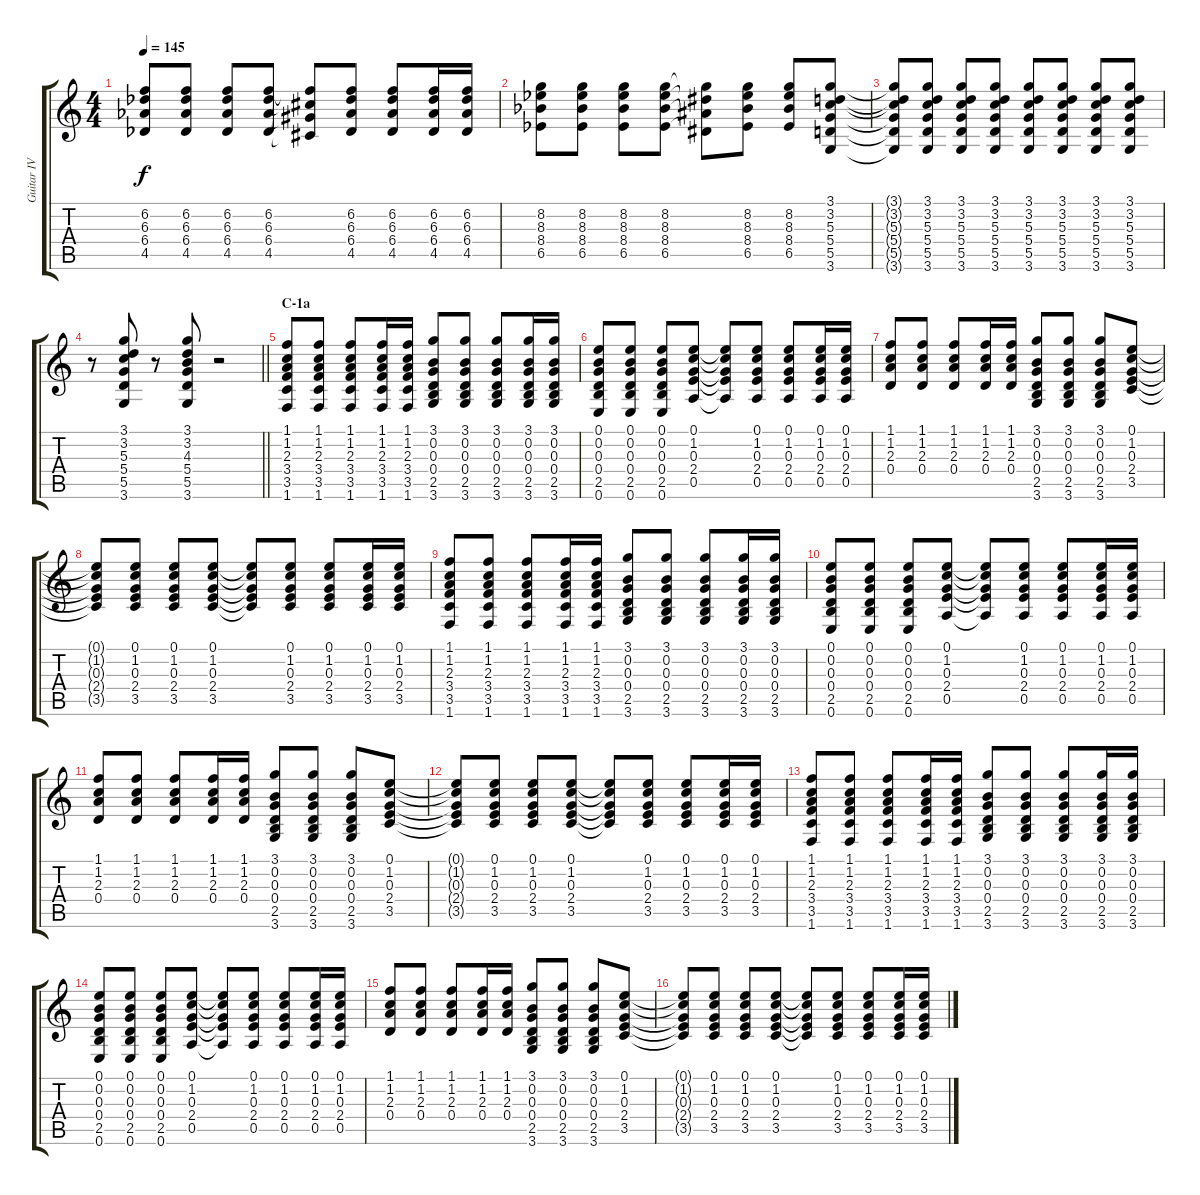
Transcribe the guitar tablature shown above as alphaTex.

\track ("Guitar IV (Hirasawa Yui)" "Guitar IV ") {instrument acousticguitarsteel}
\staff {score tabs}
\tuning (E4 B3 G3 D3 A2 E2) {hide}
\ts (4 4)
\tempo 145
\clef g2
\ks c
(6.2 6.3{acc b} 6.4{acc b} 4.5{acc b}).8{dy f} (6.2 6.3{acc b} 6.4{acc b} 4.5{acc b}).8 (6.2 6.3{acc b} 6.4{acc b} 4.5{acc b}).8 (6.2 6.3{acc b} 6.4{acc b} 4.5{acc b}).8 (6.2{t} 6.3{t} 6.4{t} 4.5{t}).8 (6.2 6.3{acc b} 6.4{acc b} 4.5{acc b}).8 (6.2 6.3{acc b} 6.4{acc b} 4.5{acc b}).8 (6.2 6.3{acc b} 6.4{acc b} 4.5{acc b}).16 (6.2 6.3{acc b} 6.4{acc b} 4.5{acc b}).16 |
(8.2 8.3{acc b} 8.4{acc b} 6.5{acc b}).8 (8.2 8.3{acc b} 8.4{acc b} 6.5{acc b}).8 (8.2 8.3{acc b} 8.4{acc b} 6.5{acc b}).8 (8.2 8.3{acc b} 8.4{acc b} 6.5{acc b}).8 (8.2{t} 8.3{t} 8.4{t} 6.5{t}).8 (8.2 8.3{acc b} 8.4{acc b} 6.5{acc b}).8 (8.2 8.3{acc b} 8.4{acc b} 6.5{acc b}).8 (3.1 3.2 5.3 5.4 5.5 3.6).8 |
(3.1{t} 3.2{t} 5.3{t} 5.4{t} 5.5{t} 3.6{t}).8 (3.1 3.2 5.3 5.4 5.5 3.6).8 (3.1 3.2 5.3 5.4 5.5 3.6).8 (3.1 3.2 5.3 5.4 5.5 3.6).8 (3.1 3.2 5.3 5.4 5.5 3.6).8 (3.1 3.2 5.3 5.4 5.5 3.6).8 (3.1 3.2 5.3 5.4 5.5 3.6).8 (3.1 3.2 5.3 5.4 5.5 3.6).8 |
\barLineRight lightlight
r.8 (3.1 3.2 5.3 5.4 5.5 3.6).8 r.8 (3.1 3.2 4.3 5.4 5.5 3.6).8 r.2 |
\section ("" "C-1a")
(1.1 1.2 2.3 3.4 3.5 1.6).8 (1.1 1.2 2.3 3.4 3.5 1.6).8 (1.1 1.2 2.3 3.4 3.5 1.6).8 (1.1 1.2 2.3 3.4 3.5 1.6).16 (1.1 1.2 2.3 3.4 3.5 1.6).16 (3.1 0.2 0.3 0.4 2.5 3.6).8 (3.1 0.2 0.3 0.4 2.5 3.6).8 (3.1 0.2 0.3 0.4 2.5 3.6).8 (3.1 0.2 0.3 0.4 2.5 3.6).16 (3.1 0.2 0.3 0.4 2.5 3.6).16 |
(0.1 0.2 0.3 0.4 2.5 0.6).8 (0.1 0.2 0.3 0.4 2.5 0.6).8 (0.1 0.2 0.3 0.4 2.5 0.6).8 (0.1 1.2 0.3 2.4 0.5).8 (0.1{t} 1.2{t} 0.3{t} 2.4{t} 0.5{t}).8 (0.1 1.2 0.3 2.4 0.5).8 (0.1 1.2 0.3 2.4 0.5).8 (0.1 1.2 0.3 2.4 0.5).16 (0.1 1.2 0.3 2.4 0.5).16 |
(1.1 1.2 2.3 0.4).8 (1.1 1.2 2.3 0.4).8 (1.1 1.2 2.3 0.4).8 (1.1 1.2 2.3 0.4).16 (1.1 1.2 2.3 0.4).16 (3.1 0.2 0.3 0.4 2.5 3.6).8 (3.1 0.2 0.3 0.4 2.5 3.6).8 (3.1 0.2 0.3 0.4 2.5 3.6).8 (0.1 1.2 0.3 2.4 3.5).8 |
(0.1{t} 1.2{t} 0.3{t} 2.4{t} 3.5{t}).8 (0.1 1.2 0.3 2.4 3.5).8 (0.1 1.2 0.3 2.4 3.5).8 (0.1 1.2 0.3 2.4 3.5).8 (0.1{t} 1.2{t} 0.3{t} 2.4{t} 3.5{t}).8 (0.1 1.2 0.3 2.4 3.5).8 (0.1 1.2 0.3 2.4 3.5).8 (0.1 1.2 0.3 2.4 3.5).16 (0.1 1.2 0.3 2.4 3.5).16 |
(1.1 1.2 2.3 3.4 3.5 1.6).8 (1.1 1.2 2.3 3.4 3.5 1.6).8 (1.1 1.2 2.3 3.4 3.5 1.6).8 (1.1 1.2 2.3 3.4 3.5 1.6).16 (1.1 1.2 2.3 3.4 3.5 1.6).16 (3.1 0.2 0.3 0.4 2.5 3.6).8 (3.1 0.2 0.3 0.4 2.5 3.6).8 (3.1 0.2 0.3 0.4 2.5 3.6).8 (3.1 0.2 0.3 0.4 2.5 3.6).16 (3.1 0.2 0.3 0.4 2.5 3.6).16 |
(0.1 0.2 0.3 0.4 2.5 0.6).8 (0.1 0.2 0.3 0.4 2.5 0.6).8 (0.1 0.2 0.3 0.4 2.5 0.6).8 (0.1 1.2 0.3 2.4 0.5).8 (0.1{t} 1.2{t} 0.3{t} 2.4{t} 0.5{t}).8 (0.1 1.2 0.3 2.4 0.5).8 (0.1 1.2 0.3 2.4 0.5).8 (0.1 1.2 0.3 2.4 0.5).16 (0.1 1.2 0.3 2.4 0.5).16 |
(1.1 1.2 2.3 0.4).8 (1.1 1.2 2.3 0.4).8 (1.1 1.2 2.3 0.4).8 (1.1 1.2 2.3 0.4).16 (1.1 1.2 2.3 0.4).16 (3.1 0.2 0.3 0.4 2.5 3.6).8 (3.1 0.2 0.3 0.4 2.5 3.6).8 (3.1 0.2 0.3 0.4 2.5 3.6).8 (0.1 1.2 0.3 2.4 3.5).8 |
(0.1{t} 1.2{t} 0.3{t} 2.4{t} 3.5{t}).8 (0.1 1.2 0.3 2.4 3.5).8 (0.1 1.2 0.3 2.4 3.5).8 (0.1 1.2 0.3 2.4 3.5).8 (0.1{t} 1.2{t} 0.3{t} 2.4{t} 3.5{t}).8 (0.1 1.2 0.3 2.4 3.5).8 (0.1 1.2 0.3 2.4 3.5).8 (0.1 1.2 0.3 2.4 3.5).16 (0.1 1.2 0.3 2.4 3.5).16 |
(1.1 1.2 2.3 3.4 3.5 1.6).8 (1.1 1.2 2.3 3.4 3.5 1.6).8 (1.1 1.2 2.3 3.4 3.5 1.6).8 (1.1 1.2 2.3 3.4 3.5 1.6).16 (1.1 1.2 2.3 3.4 3.5 1.6).16 (3.1 0.2 0.3 0.4 2.5 3.6).8 (3.1 0.2 0.3 0.4 2.5 3.6).8 (3.1 0.2 0.3 0.4 2.5 3.6).8 (3.1 0.2 0.3 0.4 2.5 3.6).16 (3.1 0.2 0.3 0.4 2.5 3.6).16 |
(0.1 0.2 0.3 0.4 2.5 0.6).8 (0.1 0.2 0.3 0.4 2.5 0.6).8 (0.1 0.2 0.3 0.4 2.5 0.6).8 (0.1 1.2 0.3 2.4 0.5).8 (0.1{t} 1.2{t} 0.3{t} 2.4{t} 0.5{t}).8 (0.1 1.2 0.3 2.4 0.5).8 (0.1 1.2 0.3 2.4 0.5).8 (0.1 1.2 0.3 2.4 0.5).16 (0.1 1.2 0.3 2.4 0.5).16 |
(1.1 1.2 2.3 0.4).8 (1.1 1.2 2.3 0.4).8 (1.1 1.2 2.3 0.4).8 (1.1 1.2 2.3 0.4).16 (1.1 1.2 2.3 0.4).16 (3.1 0.2 0.3 0.4 2.5 3.6).8 (3.1 0.2 0.3 0.4 2.5 3.6).8 (3.1 0.2 0.3 0.4 2.5 3.6).8 (0.1 1.2 0.3 2.4 3.5).8 |
(0.1{t} 1.2{t} 0.3{t} 2.4{t} 3.5{t}).8 (0.1 1.2 0.3 2.4 3.5).8 (0.1 1.2 0.3 2.4 3.5).8 (0.1 1.2 0.3 2.4 3.5).8 (0.1{t} 1.2{t} 0.3{t} 2.4{t} 3.5{t}).8 (0.1 1.2 0.3 2.4 3.5).8 (0.1 1.2 0.3 2.4 3.5).8 (0.1 1.2 0.3 2.4 3.5).16 (0.1 1.2 0.3 2.4 3.5).16
